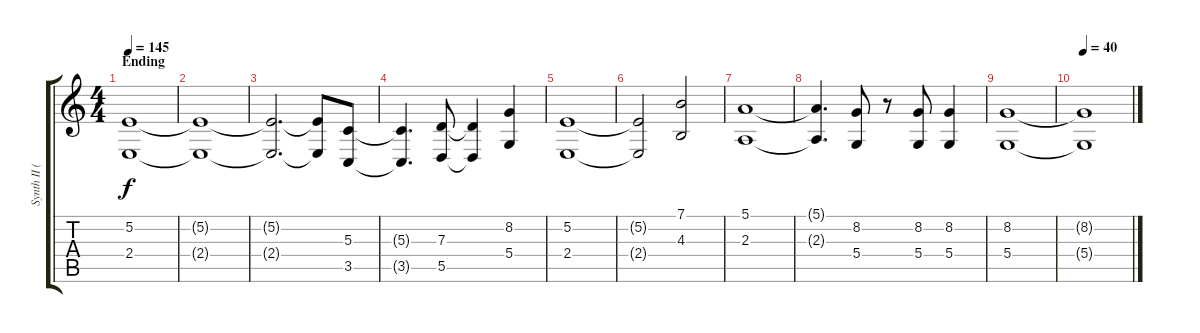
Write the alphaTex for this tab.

\track ("Synth II (Kotobuki Tsumugi)" "Synth II (") {instrument stringensemble1}
\staff {score tabs}
\tuning (E4 B3 G3 D3 A2 E2) {hide}
\ts (4 4)
\section ("" "Ending")
\tempo 145
\clef g2
\ks c
(5.2 2.4).1{dy f} |
(5.2{t} 2.4{t}).1 |
(5.2{t} 2.4{t}).2{d} (5.2{t} 2.4{t}).8 (5.3 3.5).8 |
(5.3{t} 3.5{t}).4{d} (7.3 5.5).8 (7.3{t} 5.5{t}).4 (8.2 5.4).4 |
(5.2 2.4).1 |
(5.2{t} 2.4{t}).2 (7.1 4.3).2 |
(5.1 2.3).1 |
(5.1{t} 2.3{t}).4{d} (8.2 5.4).8 r.8 (8.2 5.4).8 (8.2 5.4).4 |
(8.2 5.4).1 |
\tempo 40
(8.2{t} 5.4{t}).1
